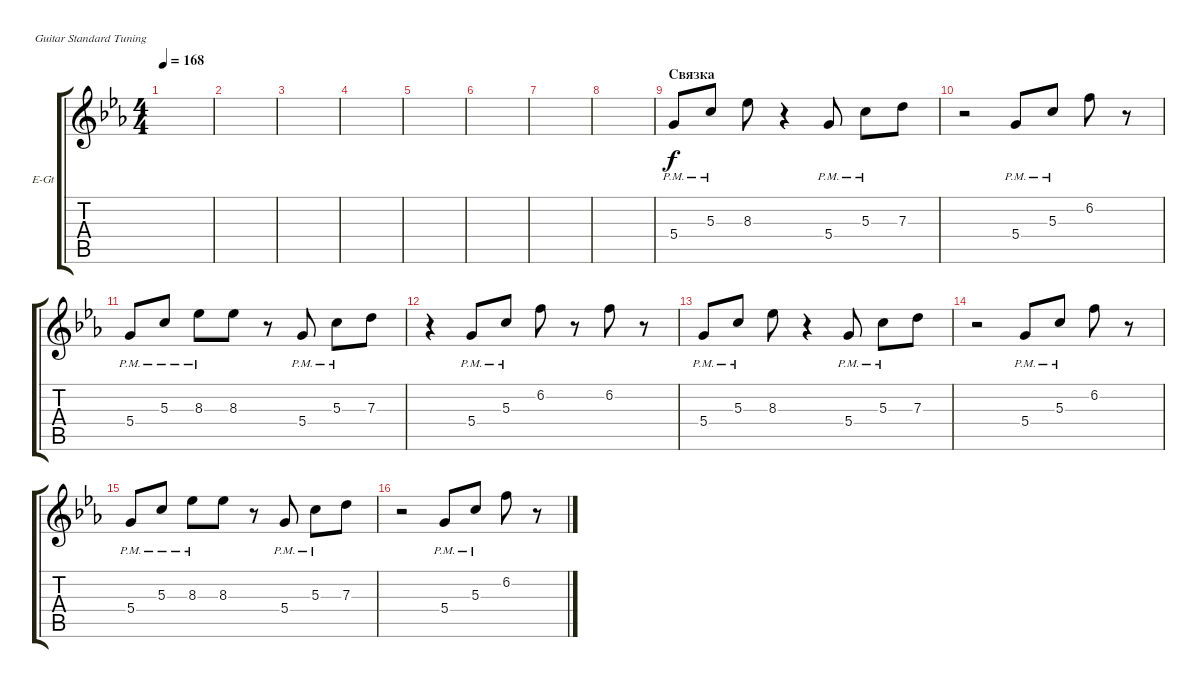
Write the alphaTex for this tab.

\defaultSystemsLayout 4
\bracketExtendMode groupsimilarinstruments
\firstSystemTrackNameOrientation horizontal
\otherSystemsTrackNameOrientation horizontal
\track ("Electric Guitar" "E-Gt") {instrument overdrivenguitar}
\staff {score tabs}
\tuning (E4 B3 G3 D3 A2 E2)
\ts (4 4)
\tempo 168
\clef g2
\scale
0.333333
\ks cminor
|
\scale
0.333333 |
\scale
0.333333 |
\scale
0.333333 |
\scale
0.333333 |
\scale
0.333333 |
\scale
0.333333 |
\scale
0.333333 |
\section ("" "Связка")
\scale
0.333333 5.4{pm}.8 5.3{pm}.8 8.3.8 r.4 5.4{pm}.8 5.3{pm}.8 7.3.8 |
\scale
0.333333 r.2 5.4{pm}.8 5.3{pm}.8 6.2.8 r.8 |
\scale
0.333333 5.4{pm}.8 5.3{pm}.8 8.3{pm}.8 8.3.8 r.8 5.4{pm}.8 5.3{pm}.8 7.3.8 |
\scale
0.333333 r.4 5.4{pm}.8 5.3{pm}.8 6.2.8 r.8 6.2.8 r.8 |
\scale
0.333333 5.4{pm}.8 5.3{pm}.8 8.3.8 r.4 5.4{pm}.8 5.3{pm}.8 7.3.8 |
\scale
0.333333 r.2 5.4{pm}.8 5.3{pm}.8 6.2.8 r.8 |
\scale
0.333333 5.4{pm}.8 5.3{pm}.8 8.3{pm}.8 8.3.8 r.8 5.4{pm}.8 5.3{pm}.8 7.3.8 |
\scale
0.333333 r.2 5.4{pm}.8 5.3{pm}.8 6.2.8 r.8
